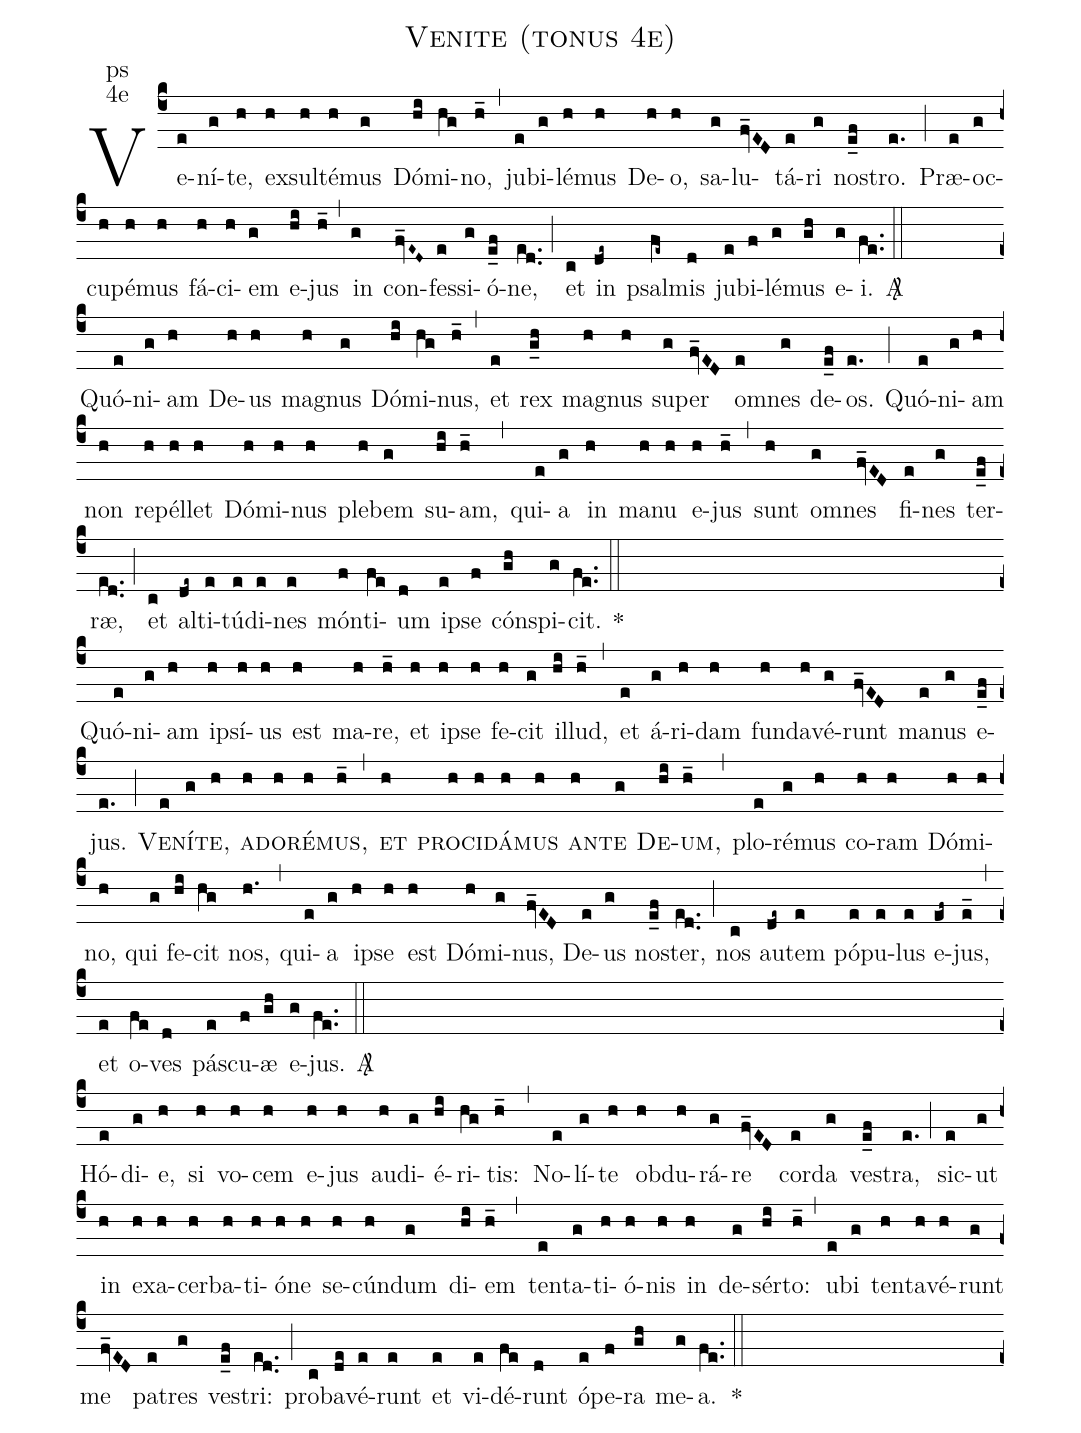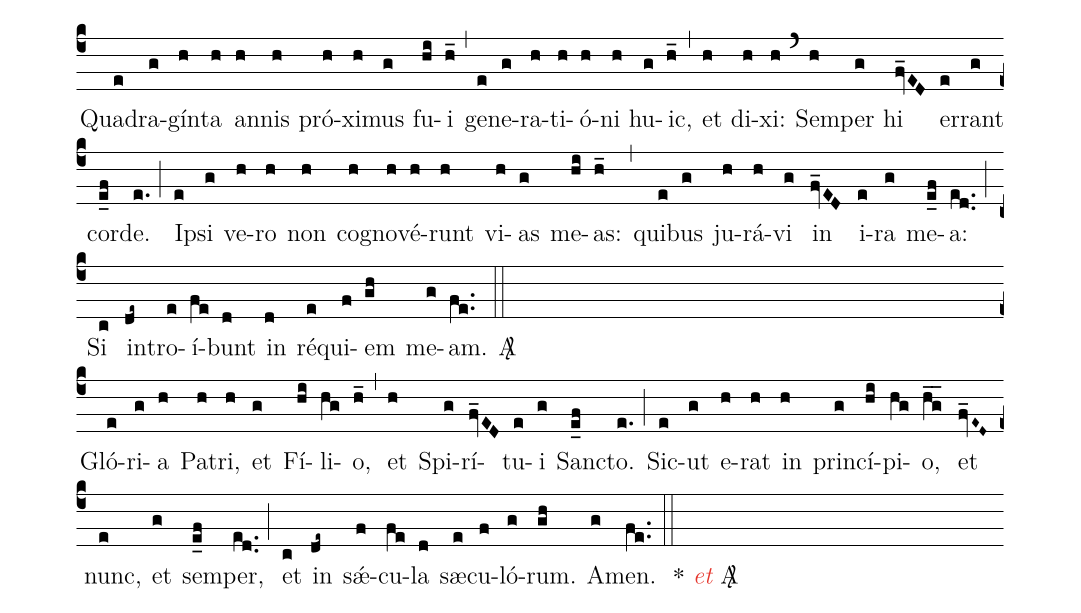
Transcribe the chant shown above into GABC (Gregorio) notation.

name:Venite (tonus 4e);
office-part:ps;
mode:4e;
%%
(c4) Ve(e)ní(g)te,(h) ex(h)sul(h)té(h)mus(g) Dó(hi)mi(hg)no,(h_) (,)
ju(e)bi(g)lé(h)mus(h) De(h)o,(h) sa(g)lu(fv_ED)tá(e)ri(g) no(e_f)stro.(e.) (;)
Præ(e)oc(g)cu(h)pé(h)mus(h) fá(h)ci(h)em(g) e(hi)jus(h_) (,)
in(g) con(fv_E~D~)fes(e)si(g)ó(e_f)ne,(ed..) (;)
et(c) in(de~) psal(fe~)mis(d) ju(e)bi(f)lé(g)mus(gh) e(g)i.(fe..)
<sp>A/</sp>(::) (Z)

Quó(e)ni(g)am(h) De(h)us(h) ma(h)gnus(g) Dó(hi)mi(hg)nus,(h_) (,)
et(e) rex(g_h) ma(h)gnus(h) su(g)per(fv_ED) om(e)nes(g) de(e_f)os.(e.) (;)
Quó(e)ni(g)am(h) non(h) re(h)pél(h)let(h) Dó(h)mi(h)nus(h) ple(h)bem(g) su(hi)am,(h_) (,)
qui(e)a(g) in(h) ma(h)nu(h) e(h)jus(h_) (,)
sunt(h) om(g)nes(fv_ED) fi(e)nes(g) ter(e_f)ræ,(ed..) (;)
et(c) al(de~)ti(e)tú(e)di(e)nes(e) món(f)ti(fe)um(d) i(e)pse(f) cón(gh)spi(g)cit.(fe..)
<sp>*</sp>(::) (Z)

Quó(e)ni(g)am(h) i(h)psí(h)us(h) est(h) ma(h)re,(h_) et(h) i(h)pse(h) fe(h)cit(g) il(hi)lud,(h_) (,)
et(e) á(g)ri(h)dam(h) fun(h)da(h)vé(g)runt(fv_ED) ma(e)nus(g) e(e_f)jus.(e.) (;)
<sc>Ve(e)ní(g)te,(h) a(h)do(h)ré(h)mus,(h_) (,) et(h) pro(h)ci(h)dá(h)mus(h) an(h)te(g) De(hi)um,</sc>(h_) (,)
plo(e)ré(g)mus(h) co(h)ram(h) Dó(h)mi(h)no,(h) qui(g) fe(hi)cit(hg) nos,(h.) (,)
qui(e)a(g) i(h)pse(h) est(h) Dó(h)mi(g)nus,(fv_ED) De(e)us(g) no(e_f)ster,(ed..) (;)
nos(c) au(de~)tem(e) pó(e)pu(e)lus(e) e(ef~)jus,(e_) (,)
et(e) o(fe)ves(d) pá(e)scu(f)æ(gh) e(g)jus.(fe..)
<sp>A/</sp>(::) (Z)

Hó(e)di(g)e,(h) si(h) vo(h)cem(h) e(h)jus(h) au(h)di(g)é(hi)ri(hg)tis:(h_) (,)
No(e)lí(g)te(h) ob(h)du(h)rá(g)re(fv_ED) cor(e)da(g) ve(e_f)stra,(e.) (;)
sic(e)ut(g) in(h) e(h)xa(h)cer(h)ba(h)ti(h)ó(h)ne(h) se(h)cún(h)dum(g) di(hi)em(h_) (,)
ten(e)ta(g)ti(h)ó(h)nis(h) in(h) de(g)sér(hi)to:(h_) (,)
u(e)bi(g) ten(h)ta(h)vé(h)runt(g) me(fv_ED) pa(e)tres(g) ve(e_f)stri:(ed..) (;)
pro(c)ba(de)vé(e)runt(e) et(e) vi(e)dé(fe)runt(d) ó(e)pe(f)ra(gh) me(g)a.(fe..)
<sp>*</sp>(::) (Z)

Qua(e)dra(g)gín(h)ta(h) an(h)nis(h) pró(h)xi(h)mus(g) fu(hi)i(h_) (,)
ge(e)ne(g)ra(h)ti(h)ó(h)ni(h) hu(g)ic,(h_) (,)
et(h) di(h)xi:(h) (`) Sem(h)per(g) hi(fv_ED) er(e)rant(g) cor(e_f)de.(e.) (;)
I(e)psi(g) ve(h)ro(h) non(h) co(h)gno(h)vé(h)runt(h) vi(h)as(g) me(hi)as:(h_) (,)
qui(e)bus(g) ju(h)rá(h)vi(g) in(fv_ED) i(e)ra(g) me(e_f)a:(ed..) (;)
Si(c) in(de~)tro(e)í(fe)bunt(d) in(d) ré(e)qui(f)em(gh) me(g)am.(fe..)
<sp>A/</sp>(::) (Z)

Gló(e)ri(g)a(h) Pa(h)tri,(h) et(g) Fí(hi)li(hg)o,(h_) (,)
et(h) Spi(g)rí(fv_ED)tu(e)i(g) Sanc(e_f)to.(e.) (;)
Sic(e)ut(g) e(h)rat(h) in(h) prin(g)cí(hi)pi(hg)o,(h_g_) et(fv_E~D~) nunc,(e) et(g) sem(e_f)per,(ed..) (;)
et(c) in(de~) sǽ(f)cu(fe)la(d) sæ(e)cu(f)ló(g)rum.(gh) A(g)men.(fe..)
(::) <sp>*</sp> <c><i>et</i></c> <sp>A/</sp>( )
